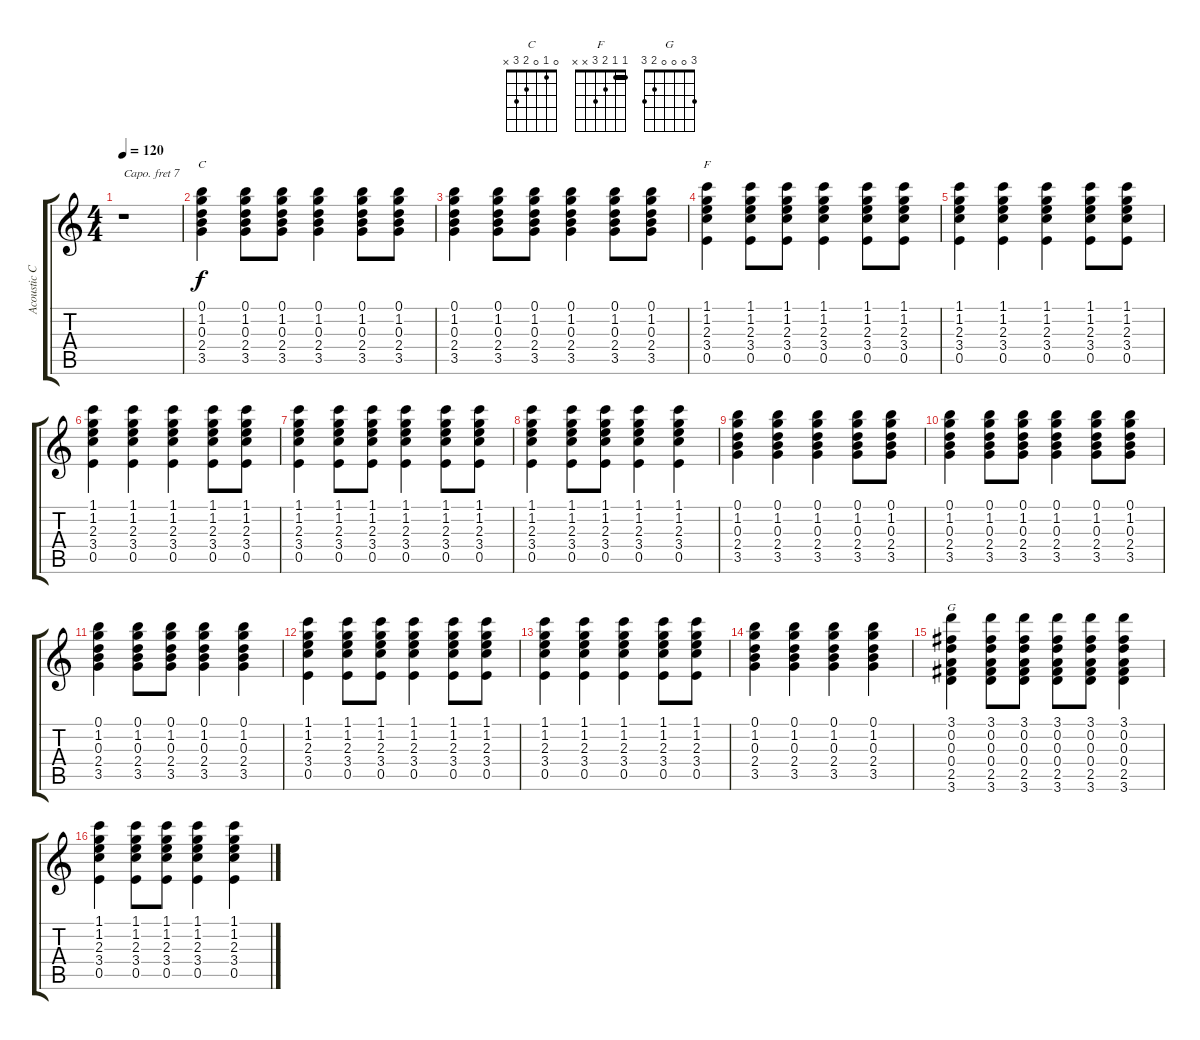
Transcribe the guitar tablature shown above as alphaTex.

\track ("Acoustic Capo VII" "Acoustic C") {instrument acousticguitarsteel}
\staff {score tabs}
\capo 7
\tuning (E4 B3 G3 D3 A2 E2) {hide}
\chord ("C" 0 1 0 2 3 x)
\chord ("F" 1 1 2 3 x x) {barre 1}
\chord ("G" 3 0 0 0 2 3)
\ts (4 4)
\tempo 120
\clef g2
\ks c
r.1{dy f instrument acousticguitarsteel} |
(0.1 1.2 0.3 2.4 3.5).4{ch "C"} (0.1 1.2 0.3 2.4 3.5).8 (0.1 1.2 0.3 2.4 3.5).8 (0.1 1.2 0.3 2.4 3.5).4 (0.1 1.2 0.3 2.4 3.5).8 (0.1 1.2 0.3 2.4 3.5).8 |
(0.1 1.2 0.3 2.4 3.5).4 (0.1 1.2 0.3 2.4 3.5).8 (0.1 1.2 0.3 2.4 3.5).8 (0.1 1.2 0.3 2.4 3.5).4 (0.1 1.2 0.3 2.4 3.5).8 (0.1 1.2 0.3 2.4 3.5).8 |
(1.1 1.2 2.3 3.4 0.5).4{ch "F"} (1.1 1.2 2.3 3.4 0.5).8 (1.1 1.2 2.3 3.4 0.5).8 (1.1 1.2 2.3 3.4 0.5).4 (1.1 1.2 2.3 3.4 0.5).8 (1.1 1.2 2.3 3.4 0.5).8 |
(1.1 1.2 2.3 3.4 0.5).4 (1.1 1.2 2.3 3.4 0.5).4 (1.1 1.2 2.3 3.4 0.5).4 (1.1 1.2 2.3 3.4 0.5).8 (1.1 1.2 2.3 3.4 0.5).8 |
(1.1 1.2 2.3 3.4 0.5).4 (1.1 1.2 2.3 3.4 0.5).4 (1.1 1.2 2.3 3.4 0.5).4 (1.1 1.2 2.3 3.4 0.5).8 (1.1 1.2 2.3 3.4 0.5).8 |
(1.1 1.2 2.3 3.4 0.5).4 (1.1 1.2 2.3 3.4 0.5).8 (1.1 1.2 2.3 3.4 0.5).8 (1.1 1.2 2.3 3.4 0.5).4 (1.1 1.2 2.3 3.4 0.5).8 (1.1 1.2 2.3 3.4 0.5).8 |
(1.1 1.2 2.3 3.4 0.5).4 (1.1 1.2 2.3 3.4 0.5).8 (1.1 1.2 2.3 3.4 0.5).8 (1.1 1.2 2.3 3.4 0.5).4 (1.1 1.2 2.3 3.4 0.5).4 |
(0.1 1.2 0.3 2.4 3.5).4 (0.1 1.2 0.3 2.4 3.5).4 (0.1 1.2 0.3 2.4 3.5).4 (0.1 1.2 0.3 2.4 3.5).8 (0.1 1.2 0.3 2.4 3.5).8 |
(0.1 1.2 0.3 2.4 3.5).4 (0.1 1.2 0.3 2.4 3.5).8 (0.1 1.2 0.3 2.4 3.5).8 (0.1 1.2 0.3 2.4 3.5).4 (0.1 1.2 0.3 2.4 3.5).8 (0.1 1.2 0.3 2.4 3.5).8 |
(0.1 1.2 0.3 2.4 3.5).4 (0.1 1.2 0.3 2.4 3.5).8 (0.1 1.2 0.3 2.4 3.5).8 (0.1 1.2 0.3 2.4 3.5).4 (0.1 1.2 0.3 2.4 3.5).4 |
(1.1 1.2 2.3 3.4 0.5).4 (1.1 1.2 2.3 3.4 0.5).8 (1.1 1.2 2.3 3.4 0.5).8 (1.1 1.2 2.3 3.4 0.5).4 (1.1 1.2 2.3 3.4 0.5).8 (1.1 1.2 2.3 3.4 0.5).8 |
(1.1 1.2 2.3 3.4 0.5).4 (1.1 1.2 2.3 3.4 0.5).4 (1.1 1.2 2.3 3.4 0.5).4 (1.1 1.2 2.3 3.4 0.5).8 (1.1 1.2 2.3 3.4 0.5).8 |
(0.1 1.2 0.3 2.4 3.5).4 (0.1 1.2 0.3 2.4 3.5).4 (0.1 1.2 0.3 2.4 3.5).4 (0.1 1.2 0.3 2.4 3.5).4 |
(3.1 0.2 0.3 0.4 2.5 3.6).4{ch "G"} (3.1 0.2 0.3 0.4 2.5 3.6).8 (3.1 0.2 0.3 0.4 2.5 3.6).8 (3.1 0.2 0.3 0.4 2.5 3.6).8 (3.1 0.2 0.3 0.4 2.5 3.6).8 (3.1 0.2 0.3 0.4 2.5 3.6).4 |
(1.1 1.2 2.3 3.4 0.5).4 (1.1 1.2 2.3 3.4 0.5).8 (1.1 1.2 2.3 3.4 0.5).8 (1.1 1.2 2.3 3.4 0.5).4 (1.1 1.2 2.3 3.4 0.5).4
